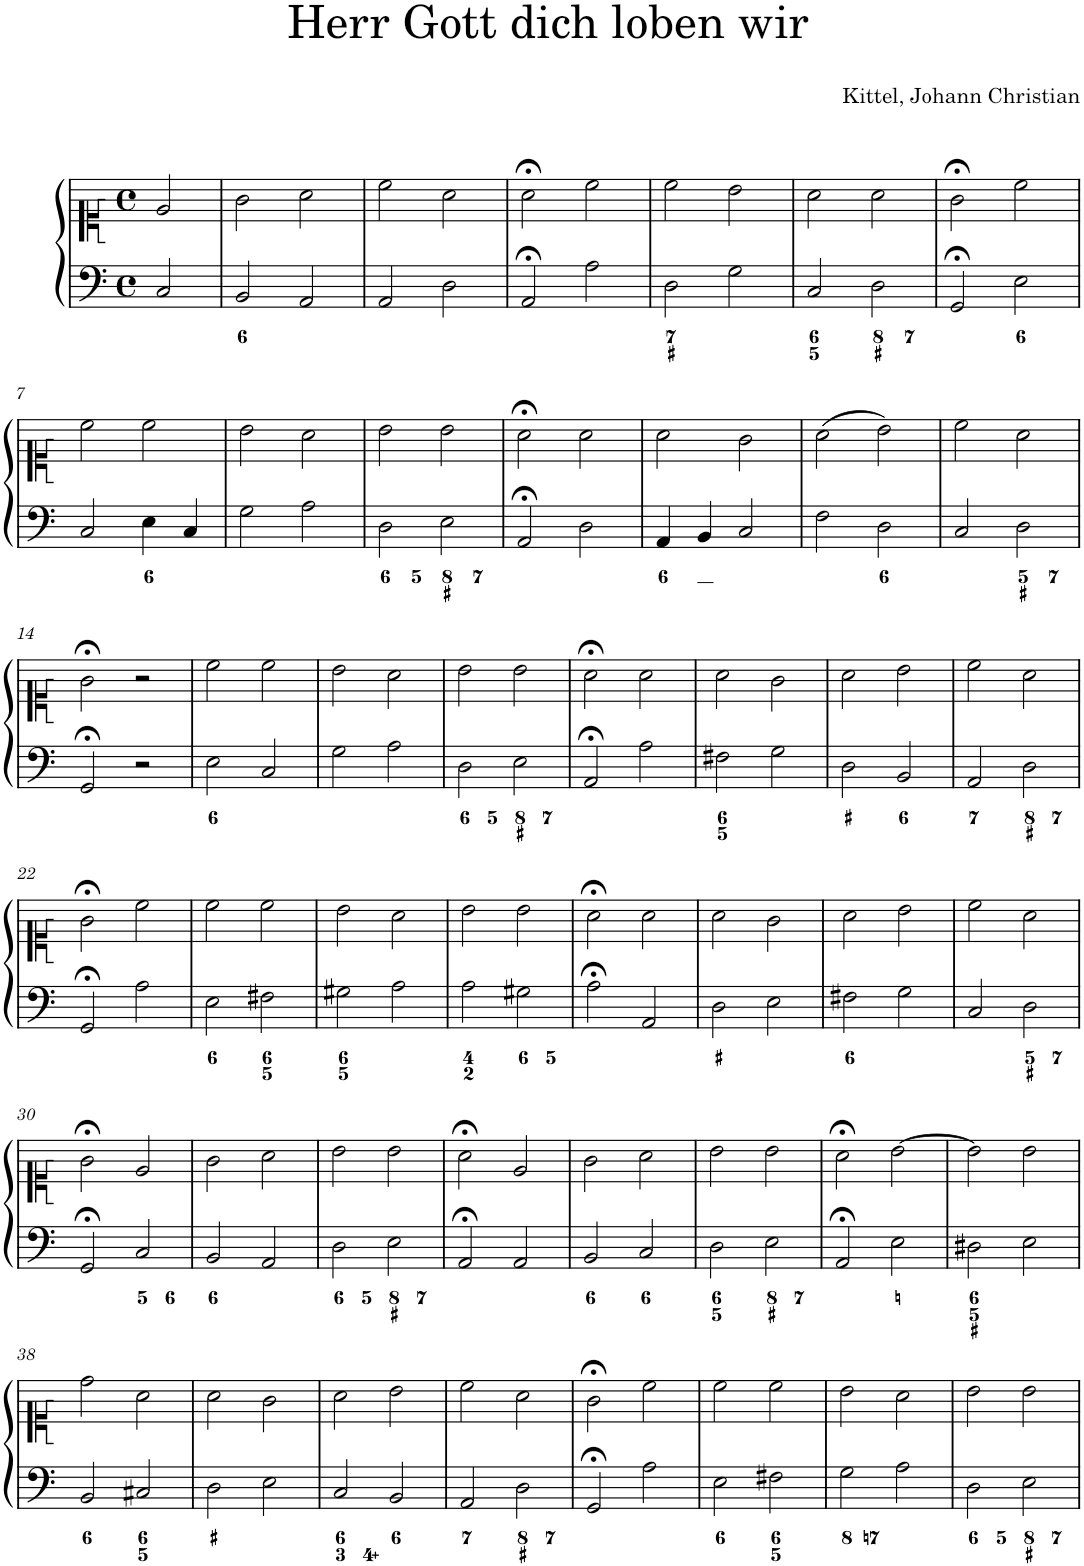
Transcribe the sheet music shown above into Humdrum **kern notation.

**kern	**kern
*part1	*part1
*staff2	*staff1
*I"Piano	*
*I'Pno.	*
*clefF4	*clefC1
*k[]	*k[]
*M4/4	*M4/4
*met(c)	*met(c)
=	=
2C/	2e/
=1	=1
2BB/	2g\
2AA/	2a\
=2	=2
2AA/	2cc\
2D\	2a\
=3	=3
2AA;</	2a;<\
2A\	2cc\
=4	=4
2D\	2cc\
2G\	2b\
=5	=5
2C/	2a\
2D\	2a\
=6	=6
2GG;</	2g;<\
2E\	2cc\
!!LO:LB:g=z
=7	=7
2C/	2cc\
4E\	2cc\
4C/	.
=8	=8
2G\	2b\
2A\	2a\
=9	=9
2D\	2b\
2E\	2b\
=10	=10
2AA;</	2a;<\
2D\	2a\
=11	=11
4AA/	2a\
4BB/	.
2C/	2g\
=12	=12
2F\	(2a\
2D\	2b\)
=13	=13
2C/	2cc\
2D\	2a\
!!LO:LB:g=z
=14	=14
2GG;</	2g;<\
2r	2r
=15	=15
2E\	2cc\
2C/	2cc\
=16	=16
2G\	2b\
2A\	2a\
=17	=17
2D\	2b\
2E\	2b\
=18	=18
2AA;</	2a;<\
2A\	2a\
=19	=19
2F#X\	2a\
2G\	2g\
=20	=20
2D\	2a\
2BB/	2b\
=21	=21
2AA/	2cc\
2D\	2a\
!!LO:LB:g=z
=22	=22
2GG;</	2g;<\
2A\	2cc\
=23	=23
2E\	2cc\
2F#X\	2cc\
=24	=24
2G#X\	2b\
2A\	2a\
=25	=25
2A\	2b\
2G#X\	2b\
=26	=26
2A;<\	2a;<\
2AA/	2a\
=27	=27
2D\	2a\
2E\	2g\
=28	=28
2F#X\	2a\
2G\	2b\
=29	=29
2C/	2cc\
2D\	2a\
!!LO:LB:g=z
=30	=30
2GG;</	2g;<\
2C/	2e/
=31	=31
2BB/	2g\
2AA/	2a\
=32	=32
2D\	2b\
2E\	2b\
=33	=33
2AA;</	2a;<\
2AA/	2e/
=34	=34
2BB/	2g\
2C/	2a\
=35	=35
2D\	2b\
2E\	2b\
=36	=36
2AA;</	2a;<\
2E\	[2b\
=37	=37
2D#X\	2b\]
2E\	2b\
!!LO:LB:g=z
=38	=38
2BB/	2dd\
2C#X/	2a\
=39	=39
2D\	2a\
2E\	2g\
=40	=40
2C/	2a\
2BB/	2b\
=41	=41
2AA/	2cc\
2D\	2a\
=42	=42
2GG;</	2g;<\
2A\	2cc\
=43	=43
2E\	2cc\
2F#X\	2cc\
=44	=44
2G\	2b\
2A\	2a\
=45	=45
2D\	2b\
2E\	2b\
=	=
*-	*-
